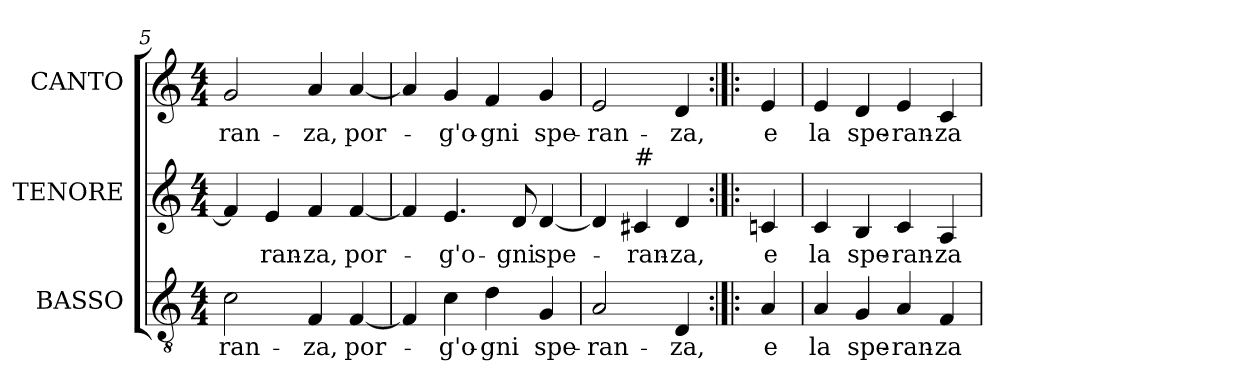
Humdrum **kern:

**kern	**text	**kern	**text	**kern	**text
*part3	*part3	*part2	*part2	*part1	*part1
*staff3	*staff3	*staff2	*staff2	*staff1	*staff1
*I"BASSO	*	*I"TENORE	*	*I"CANTO	*
*I'B	*	*I'T	*	*I'C	*
*clefGv2	*	*clefG2	*	*clefG2	*
*ITrd7c12	*	*	*	*	*
*k[]	*	*k[]	*	*k[]	*
*C:	*	*C:	*	*C:	*
*M4/4	*	*M4/4	*	*M4/4	*
=5	=5	=5	=5	=5	=5
!	!LO:LY:b:color=#000000	!	!	!	!
!	!	!	!	!	!LO:LY:b:color=#000000
2Ci\	-ran-	4fi/]	.	2gi/	-ran-
!	!	!	!LO:LY:b:color=#000000	!	!
.	.	4ei/	-ran-	.	.
!	!LO:LY:b:color=#000000	!	!	!	!
!	!	!	!LO:LY:b:color=#000000	!	!
!	!	!	!	!	!LO:LY:b:color=#000000
4FFi/	-za,	4fi/	-za,	4ai/	-za,
!	!LO:LY:b:color=#000000	!	!	!	!
!	!	!	!LO:LY:b:color=#000000	!	!
!	!	!	!	!	!LO:LY:b:color=#000000
[<4FFi/	por-	[<4fi/	por-	[<4ai/	por-
=6	=6	=6	=6	=6	=6
4FFi/]	.	4fi/]	.	4ai/]	.
!	!LO:LY:b:color=#000000	!	!	!	!
!	!	!	!LO:LY:b:color=#000000	!	!
!	!	!	!	!	!LO:LY:b:color=#000000
4Ci\	-g'o-	4.ei/	-g'o-	4gi/	-g'o-
!	!LO:LY:b:color=#000000	!	!	!	!
!	!	!	!	!	!LO:LY:b:color=#000000
4Di\	-gni	.	.	4fi/	-gni
!	!	!	!LO:LY:b:color=#000000	!	!
.	.	8di/	-gni	.	.
!	!LO:LY:b:color=#000000	!	!	!	!
!	!	!	!LO:LY:b:color=#000000	!	!
!	!	!	!	!	!LO:LY:b:color=#000000
4GGi/	spe-	[<4di/	spe-	4gi/	spe-
!!LO:LB:g=z
=7	=7	=7	=7	=7	=7
!	!LO:LY:b:color=#000000	!	!	!	!
!	!	!	!	!	!LO:LY:b:color=#000000
2AAi/	-ran-	4di/]	.	2ei/	-ran-
!	!	!LO:TX:a:t=#	!	!	!
!	!	!	!LO:LY:b:color=#000000	!	!
.	.	4c#i/	-ran-	.	.
!	!LO:LY:b:color=#000000	!	!	!	!
!	!	!	!LO:LY:b:color=#000000	!	!
!	!	!	!	!	!LO:LY:b:color=#000000
4DDi/	-za,	4di/	-za,	4di/	-za,
=8:|!|:	=8:|!|:	=8:|!|:	=8:|!|:	=8:|!|:	=8:|!|:
!	!LO:LY:b:color=#000000	!	!	!	!
!	!	!	!LO:LY:b:color=#000000	!	!
!	!	!	!	!	!LO:LY:b:color=#000000
4AAi/	e	4cni/	e	4ei/	e
=9	=9	=9	=9	=9	=9
!	!LO:LY:b:color=#000000	!	!	!	!
!	!	!	!LO:LY:b:color=#000000	!	!
!	!	!	!	!	!LO:LY:b:color=#000000
4AAi/	la	4ci/	la	4ei/	la
!	!LO:LY:b:color=#000000	!	!	!	!
!	!	!	!LO:LY:b:color=#000000	!	!
!	!	!	!	!	!LO:LY:b:color=#000000
4GGi/	spe-	4Bi/	spe-	4di/	spe-
!	!LO:LY:b:color=#000000	!	!	!	!
!	!	!	!LO:LY:b:color=#000000	!	!
!	!	!	!	!	!LO:LY:b:color=#000000
4AAi/	-ran-	4ci/	-ran-	4ei/	-ran-
!	!LO:LY:b:color=#000000	!	!	!	!
!	!	!	!LO:LY:b:color=#000000	!	!
!	!	!	!	!	!LO:LY:b:color=#000000
4FFi/	-za	4Ai/	-za	4ci/	-za
=	=	=	=	=	=
*-	*-	*-	*-	*-	*-
